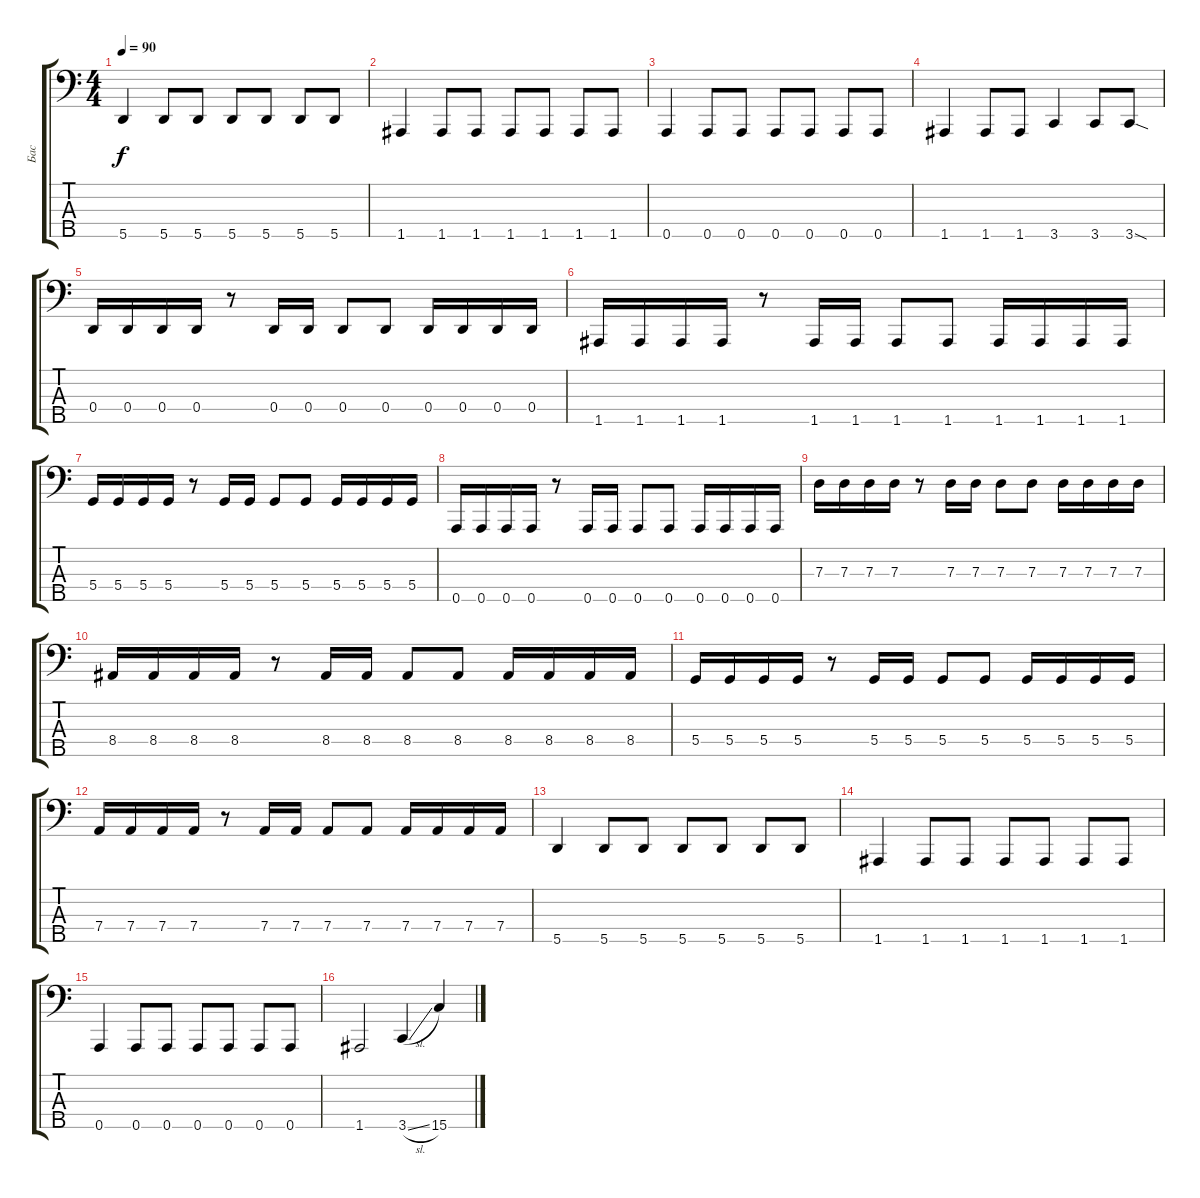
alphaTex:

\track ("Бас" "Бас") {instrument electricbassfinger}
\staff {score tabs}
\tuning (F2 C2 G1 D1 A0) {hide}
\ts (4 4)
\tempo 90
\clef f4
\ks c
5.5.4{dy f} 5.5.8 5.5.8 5.5.8 5.5.8 5.5.8 5.5.8 |
1.5.4 1.5.8 1.5.8 1.5.8 1.5.8 1.5.8 1.5.8 |
0.5.4 0.5.8 0.5.8 0.5.8 0.5.8 0.5.8 0.5.8 |
1.5.4 1.5.8 1.5.8 3.5.4 3.5.8 3.5{sod}.8 |
0.4.16 0.4.16 0.4.16 0.4.16 r.8 0.4.16 0.4.16 0.4.8 0.4.8 0.4.16 0.4.16 0.4.16 0.4.16 |
1.5.16 1.5.16 1.5.16 1.5.16 r.8 1.5.16 1.5.16 1.5.8 1.5.8 1.5.16 1.5.16 1.5.16 1.5.16 |
5.4.16 5.4.16 5.4.16 5.4.16 r.8 5.4.16 5.4.16 5.4.8 5.4.8 5.4.16 5.4.16 5.4.16 5.4.16 |
0.5.16 0.5.16 0.5.16 0.5.16 r.8 0.5.16 0.5.16 0.5.8 0.5.8 0.5.16 0.5.16 0.5.16 0.5.16 |
7.3.16 7.3.16 7.3.16 7.3.16 r.8 7.3.16 7.3.16 7.3.8 7.3.8 7.3.16 7.3.16 7.3.16 7.3.16 |
8.4.16 8.4.16 8.4.16 8.4.16 r.8 8.4.16 8.4.16 8.4.8 8.4.8 8.4.16 8.4.16 8.4.16 8.4.16 |
5.4.16 5.4.16 5.4.16 5.4.16 r.8 5.4.16 5.4.16 5.4.8 5.4.8 5.4.16 5.4.16 5.4.16 5.4.16 |
7.4.16 7.4.16 7.4.16 7.4.16 r.8 7.4.16 7.4.16 7.4.8 7.4.8 7.4.16 7.4.16 7.4.16 7.4.16 |
5.5.4 5.5.8 5.5.8 5.5.8 5.5.8 5.5.8 5.5.8 |
1.5.4 1.5.8 1.5.8 1.5.8 1.5.8 1.5.8 1.5.8 |
0.5.4 0.5.8 0.5.8 0.5.8 0.5.8 0.5.8 0.5.8 |
1.5.2 3.5{sl}.4 15.5{sl}.4
